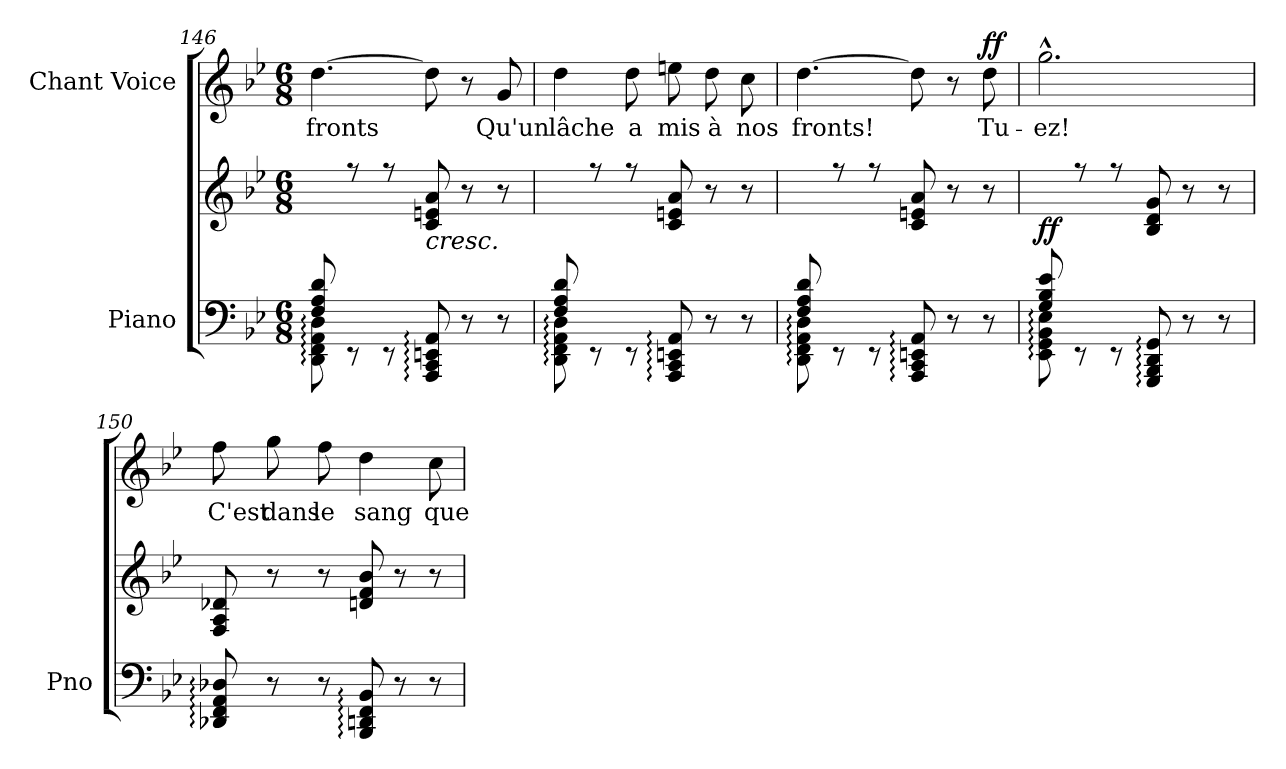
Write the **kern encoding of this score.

**kern	**kern	**dynam	**kern	**text	**dynam
*part2	*part2	*part2	*part1	*part1	*part1
*staff3	*staff2	*staff2/3	*staff1	*staff1	*staff1
*I"Piano	*	*	*I"Chant Voice	*	*
*I'Pno	*	*	*	*	*
*clefF4	*clefG2	*	*clefG2	*	*
*k[b-e-]	*k[b-e-]	*	*k[b-e-]	*	*
*M6/8	*M6/8	*	*M6/8	*	*
=146	=146	=146	=146	=146	=146
*^	*	*	*	*	*
!	!	!	!	!	!LO:LY:b	!
8F/ 8A/ 8d/	8DD\: 8FF\: 8AA\: 8D\:	8ryy	.	[4.dd\	-fronts	.
2ryy	8rEE	8rff	.	.	.	.
.	8rEE	8rff	.	.	.	.
!	!	!LO:TX:b:i:t=cresc.	!	!	!	!
.	8AAA/: 8CC/: 8EEn/: 8AA/:	8c/ 8en/ 8a/	.	8dd\]	.	.
.	8r	8r	.	8r	.	.
!	!	!	!	!	!LO:LY:b	!
8ryy	8r	8r	.	8g/	Qu'un	.
!!LO:LB:g=z
=147	=147	=147	=147	=147	=147	=147
!	!	!	!	!	!LO:LY:b	!
8F/ 8A/ 8d/	8DD\: 8FF\: 8AA\: 8D\:	8ryy	.	4dd\	lâche	.
2ryy	8rEE	8rff	.	.	.	.
!	!	!	!	!	!LO:LY:b	!
.	8rEE	8rff	.	8dd\	a	.
!	!	!	!	!	!LO:LY:b	!
.	8AAA/: 8CC/: 8EEn/: 8AA/:	8c/ 8en/ 8a/	.	8een\	mis	.
!	!	!	!	!	!LO:LY:b	!
.	8r	8r	.	8dd\	à	.
!	!	!	!	!	!LO:LY:b	!
8ryy	8r	8r	.	8cc\	nos	.
=148	=148	=148	=148	=148	=148	=148
!	!	!	!	!	!LO:LY:b	!
8F/ 8A/ 8d/	8DD\: 8FF\: 8AA\: 8D\:	8ryy	.	[4.dd\	fronts!	.
2ryy	8rEE	8rff	.	.	.	.
.	8rEE	8rff	.	.	.	.
.	8AAA/: 8CC/: 8EEn/: 8AA/:	8c/ 8en/ 8a/	.	8dd\]	.	.
.	8r	8r	.	8r	.	.
!	!	!	!	!	!LO:LY:b	!LO:DY:a
8ryy	8r	8r	.	8dd\	Tu-	ff
=149	=149	=149	=149	=149	=149	=149
!	!	!	!LO:DY:b	!	!LO:LY:b	!
8G/ 8B-/ 8e-/	8EE-\: 8GG\: 8BB-\: 8E-\:	8ryy	ff	2.gg^^\	-ez!	.
2ryy	8rEE	8rff	.	.	.	.
.	8rEE	8rff	.	.	.	.
.	8GGG/: 8BBB-/: 8DD/: 8GG/:	8B-/ 8d/ 8g/	.	.	.	.
.	8r	8r	.	.	.	.
8ryy	8r	8r	.	.	.	.
=150	=150	=150	=150	=150	=150	=150
!	!	!	!	!	!LO:LY:b	!
*v	*v	*	*	*	*	*
8DD-X/: 8FF/: 8AA/: 8D-X/:	8F/ 8A/ 8d-X/	.	8ff\	C'est	.
!	!	!	!	!LO:LY:b	!
8r	8r	.	8gg\	dans	.
!	!	!	!	!LO:LY:b	!
8r	8r	.	8ff\	le	.
!	!	!	!	!LO:LY:b	!
8BBB-/: 8DDn/: 8FF/: 8BB-/:	8dn/ 8f/ 8b-/	.	4dd\	sang	.
8r	8r	.	.	.	.
!	!	!	!	!LO:LY:b	!
8r	8r	.	8cc\	que	.
=	=	=	=	=	=
*-	*-	*-	*-	*-	*-
